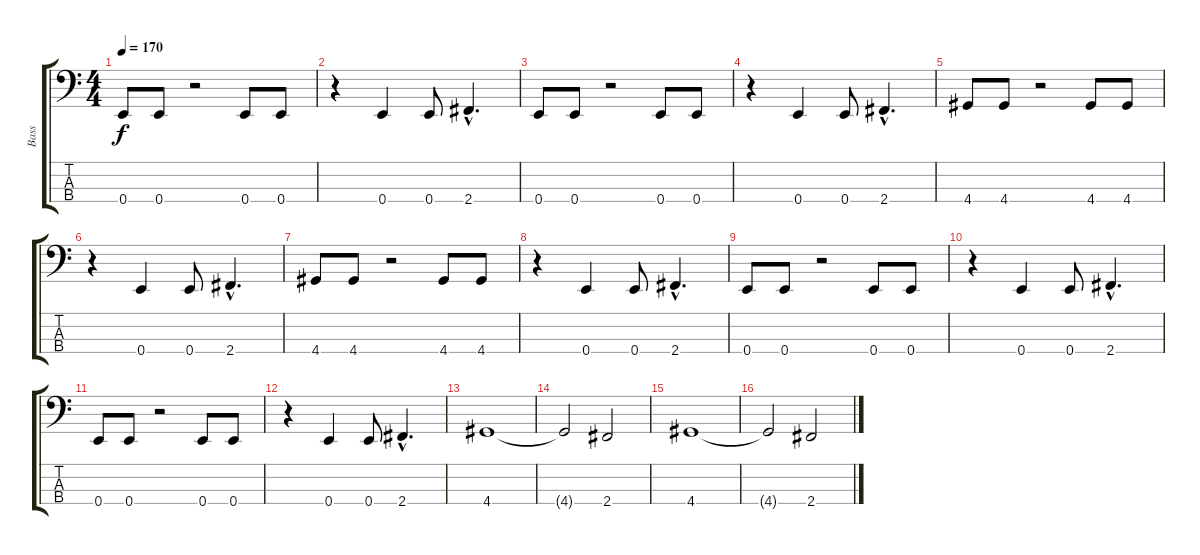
\track ("Bass" "Bass") {instrument electricbasspick}
\staff {score tabs}
\tuning (G2 D2 A1 E1) {hide}
\ts (4 4)
\tempo 170
\clef f4
\ks c
0.4.8{dy f} 0.4.8 r.2 0.4.8 0.4.8 |
r.4 0.4.4 0.4.8 2.4{hac}.4{d} |
0.4.8 0.4.8 r.2 0.4.8 0.4.8 |
r.4 0.4.4 0.4.8 2.4{hac}.4{d} |
4.4.8 4.4.8 r.2 4.4.8 4.4.8 |
r.4 0.4.4 0.4.8 2.4{hac}.4{d} |
4.4.8 4.4.8 r.2 4.4.8 4.4.8 |
r.4 0.4.4 0.4.8 2.4{hac}.4{d} |
0.4.8 0.4.8 r.2 0.4.8 0.4.8 |
r.4 0.4.4 0.4.8 2.4{hac}.4{d} |
0.4.8 0.4.8 r.2 0.4.8 0.4.8 |
r.4 0.4.4 0.4.8 2.4{hac}.4{d} |
4.4.1 |
4.4{t}.2 2.4.2 |
4.4.1 |
4.4{t}.2 2.4.2
